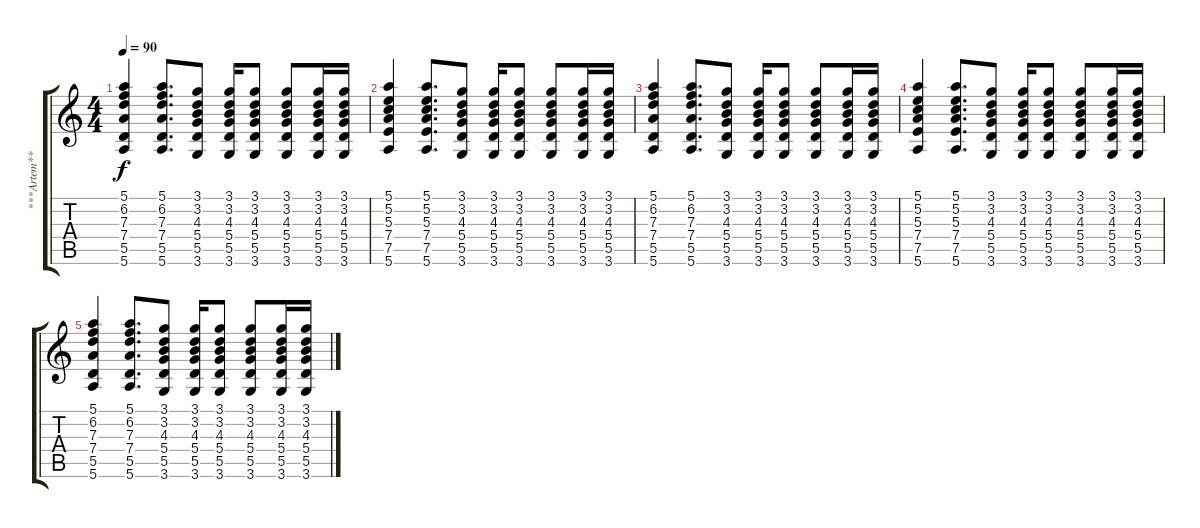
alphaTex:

\track ("***Artem*** (Rithm)" "***Artem**") {instrument acousticguitarsteel}
\staff {score tabs}
\tuning (E4 B3 G3 D3 A2 E2) {hide}
\ts (4 4)
\tempo 90
\clef g2
\ks c
(5.1 6.2 7.3 7.4 5.5 5.6).4{dy f} (5.1 6.2 7.3 7.4 5.5 5.6).8{d} (3.1 3.2 4.3 5.4 5.5 3.6).8 (3.1 3.2 4.3 5.4 5.5 3.6).16 (3.1 3.2 4.3 5.4 5.5 3.6).8 (3.1 3.2 4.3 5.4 5.5 3.6).8 (3.1 3.2 4.3 5.4 5.5 3.6).16 (3.1 3.2 4.3 5.4 5.5 3.6).16 |
(5.1 5.2 5.3 7.4 7.5 5.6).4 (5.1 5.2 5.3 7.4 7.5 5.6).8{d} (3.1 3.2 4.3 5.4 5.5 3.6).8 (3.1 3.2 4.3 5.4 5.5 3.6).16 (3.1 3.2 4.3 5.4 5.5 3.6).8 (3.1 3.2 4.3 5.4 5.5 3.6).8 (3.1 3.2 4.3 5.4 5.5 3.6).16 (3.1 3.2 4.3 5.4 5.5 3.6).16 |
(5.1 6.2 7.3 7.4 5.5 5.6).4 (5.1 6.2 7.3 7.4 5.5 5.6).8{d} (3.1 3.2 4.3 5.4 5.5 3.6).8 (3.1 3.2 4.3 5.4 5.5 3.6).16 (3.1 3.2 4.3 5.4 5.5 3.6).8 (3.1 3.2 4.3 5.4 5.5 3.6).8 (3.1 3.2 4.3 5.4 5.5 3.6).16 (3.1 3.2 4.3 5.4 5.5 3.6).16 |
(5.1 5.2 5.3 7.4 7.5 5.6).4 (5.1 5.2 5.3 7.4 7.5 5.6).8{d} (3.1 3.2 4.3 5.4 5.5 3.6).8 (3.1 3.2 4.3 5.4 5.5 3.6).16 (3.1 3.2 4.3 5.4 5.5 3.6).8 (3.1 3.2 4.3 5.4 5.5 3.6).8 (3.1 3.2 4.3 5.4 5.5 3.6).16 (3.1 3.2 4.3 5.4 5.5 3.6).16 |
(5.1 6.2 7.3 7.4 5.5 5.6).4 (5.1 6.2 7.3 7.4 5.5 5.6).8{d} (3.1 3.2 4.3 5.4 5.5 3.6).8 (3.1 3.2 4.3 5.4 5.5 3.6).16 (3.1 3.2 4.3 5.4 5.5 3.6).8 (3.1 3.2 4.3 5.4 5.5 3.6).8 (3.1 3.2 4.3 5.4 5.5 3.6).16 (3.1 3.2 4.3 5.4 5.5 3.6).16
